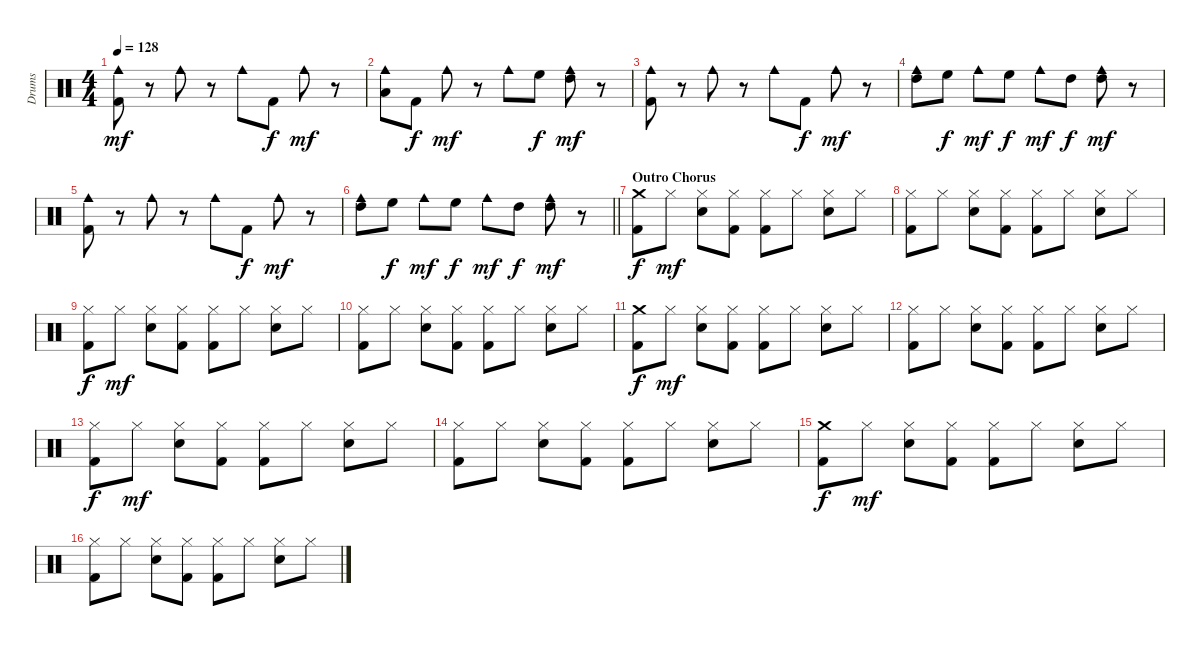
\track ("Drums" "Drums") {instrument percussion}
\staff {score}
\articulation defaults
\ts (4 4)
\tempo 128
\clef neutral
\ks c
("Cowbell medium (hit)" "Kick (hit) 2").8{dy mf} r.8 "Cowbell medium (hit)".8 r.8 "Cowbell medium (hit)".8 "Kick (hit) 2".8{dy f} "Cowbell medium (hit)".8{dy mf} r.8 |
("Cowbell medium (hit)" "Low Tom (hit)").8 "Kick (hit) 2".8{dy f} "Cowbell medium (hit)".8{dy mf} r.8 "Cowbell medium (hit)".8 "High Floor Tom (hit)".8{dy f} ("Cowbell medium (hit)" "High Tom (hit)").8{dy mf} r.8 |
("Cowbell medium (hit)" "Kick (hit) 2").8 r.8 "Cowbell medium (hit)".8 r.8 "Cowbell medium (hit)".8 "Kick (hit) 2".8{dy f} "Cowbell medium (hit)".8{dy mf} r.8 |
("Cowbell medium (hit)" "High Tom (hit)").8 "High Floor Tom (hit)".8{dy f} "Cowbell medium (hit)".8{dy mf} "High Floor Tom (hit)".8{dy f} "Cowbell medium (hit)".8{dy mf} "High Tom (hit)".8{dy f} ("Cowbell medium (hit)" "High Tom (hit)").8{dy mf} r.8 |
("Cowbell medium (hit)" "Kick (hit) 2").8 r.8 "Cowbell medium (hit)".8 r.8 "Cowbell medium (hit)".8 "Kick (hit) 2".8{dy f} "Cowbell medium (hit)".8{dy mf} r.8 |
\barLineRight lightlight
("Cowbell medium (hit)" "High Tom (hit)").8 "High Floor Tom (hit)".8{dy f} "Cowbell medium (hit)".8{dy mf} "High Floor Tom (hit)".8{dy f} "Cowbell medium (hit)".8{dy mf} "High Tom (hit)".8{dy f} ("Cowbell medium (hit)" "High Tom (hit)").8{dy mf} r.8 |
\section ("" "Outro Chorus")
("Crash medium (hit)" "Kick (hit) 2").8{dy f} "Hi-Hat (closed)".8{dy mf} ("Hi-Hat (closed)" "Snare (hit) 2").8 ("Hi-Hat (closed)" "Kick (hit) 2").8 ("Hi-Hat (closed)" "Kick (hit) 2").8 "Hi-Hat (closed)".8 ("Hi-Hat (closed)" "Snare (hit) 2").8 "Hi-Hat (closed)".8 |
("Hi-Hat (closed)" "Kick (hit) 2").8 "Hi-Hat (closed)".8 ("Hi-Hat (closed)" "Snare (hit) 2").8 ("Hi-Hat (closed)" "Kick (hit) 2").8 ("Hi-Hat (closed)" "Kick (hit) 2").8 "Hi-Hat (closed)".8 ("Hi-Hat (closed)" "Snare (hit) 2").8 "Hi-Hat (closed)".8 |
("Hi-Hat (closed)" "Kick (hit) 2").8{dy f} "Hi-Hat (closed)".8{dy mf} ("Hi-Hat (closed)" "Snare (hit) 2").8 ("Hi-Hat (closed)" "Kick (hit) 2").8 ("Hi-Hat (closed)" "Kick (hit) 2").8 "Hi-Hat (closed)".8 ("Hi-Hat (closed)" "Snare (hit) 2").8 "Hi-Hat (closed)".8 |
("Hi-Hat (closed)" "Kick (hit) 2").8 "Hi-Hat (closed)".8 ("Hi-Hat (closed)" "Snare (hit) 2").8 ("Hi-Hat (closed)" "Kick (hit) 2").8 ("Hi-Hat (closed)" "Kick (hit) 2").8 "Hi-Hat (closed)".8 ("Hi-Hat (closed)" "Snare (hit) 2").8 "Hi-Hat (closed)".8 |
("Crash medium (hit)" "Kick (hit) 2").8{dy f} "Hi-Hat (closed)".8{dy mf} ("Hi-Hat (closed)" "Snare (hit) 2").8 ("Hi-Hat (closed)" "Kick (hit) 2").8 ("Hi-Hat (closed)" "Kick (hit) 2").8 "Hi-Hat (closed)".8 ("Hi-Hat (closed)" "Snare (hit) 2").8 "Hi-Hat (closed)".8 |
("Hi-Hat (closed)" "Kick (hit) 2").8 "Hi-Hat (closed)".8 ("Hi-Hat (closed)" "Snare (hit) 2").8 ("Hi-Hat (closed)" "Kick (hit) 2").8 ("Hi-Hat (closed)" "Kick (hit) 2").8 "Hi-Hat (closed)".8 ("Hi-Hat (closed)" "Snare (hit) 2").8 "Hi-Hat (closed)".8 |
("Hi-Hat (closed)" "Kick (hit) 2").8{dy f} "Hi-Hat (closed)".8{dy mf} ("Hi-Hat (closed)" "Snare (hit) 2").8 ("Hi-Hat (closed)" "Kick (hit) 2").8 ("Hi-Hat (closed)" "Kick (hit) 2").8 "Hi-Hat (closed)".8 ("Hi-Hat (closed)" "Snare (hit) 2").8 "Hi-Hat (closed)".8 |
("Hi-Hat (closed)" "Kick (hit) 2").8 "Hi-Hat (closed)".8 ("Hi-Hat (closed)" "Snare (hit) 2").8 ("Hi-Hat (closed)" "Kick (hit) 2").8 ("Hi-Hat (closed)" "Kick (hit) 2").8 "Hi-Hat (closed)".8 ("Hi-Hat (closed)" "Snare (hit) 2").8 "Hi-Hat (closed)".8 |
("Crash medium (hit)" "Kick (hit) 2").8{dy f} "Hi-Hat (closed)".8{dy mf} ("Hi-Hat (closed)" "Snare (hit) 2").8 ("Hi-Hat (closed)" "Kick (hit) 2").8 ("Hi-Hat (closed)" "Kick (hit) 2").8 "Hi-Hat (closed)".8 ("Hi-Hat (closed)" "Snare (hit) 2").8 "Hi-Hat (closed)".8 |
("Hi-Hat (closed)" "Kick (hit) 2").8 "Hi-Hat (closed)".8 ("Hi-Hat (closed)" "Snare (hit) 2").8 ("Hi-Hat (closed)" "Kick (hit) 2").8 ("Hi-Hat (closed)" "Kick (hit) 2").8 "Hi-Hat (closed)".8 ("Hi-Hat (closed)" "Snare (hit) 2").8 "Hi-Hat (closed)".8
